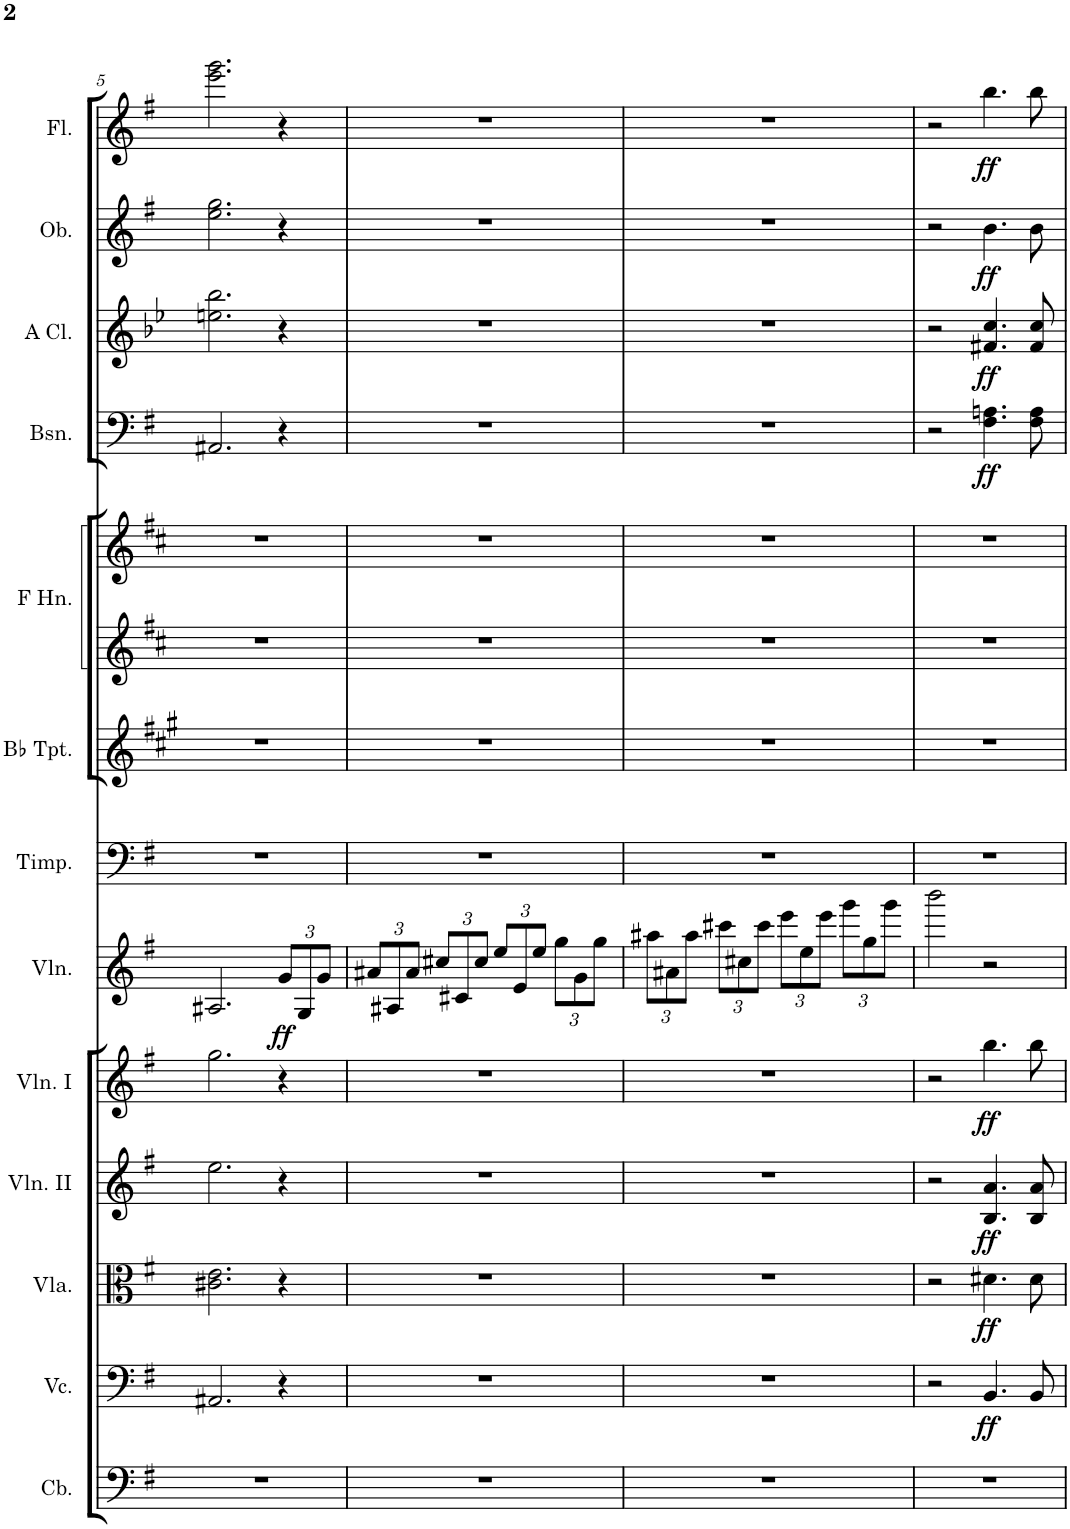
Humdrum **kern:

**kern	**kern	**dynam	**kern	**dynam	**kern	**dynam	**kern	**dynam	**kern	**dynam	**kern	**kern	**kern	**kern	**kern	**dynam	**kern	**dynam	**kern	**dynam	**kern	**dynam
*part13	*part12	*part12	*part11	*part11	*part10	*part10	*part9	*part9	*part8	*part8	*part7	*part6	*part5	*part5	*part4	*part4	*part3	*part3	*part2	*part2	*part1	*part1
*staff14	*staff13	*staff13	*staff12	*staff12	*staff11	*staff11	*staff10	*staff10	*staff9	*staff9	*staff8	*staff7	*staff6	*staff5	*staff4	*staff4	*staff3	*staff3	*staff2	*staff2	*staff1	*staff1
*I"Contrabasses	*I"Violoncellos	*	*I"Violas	*	*I"Violins II	*	*I"Violins I	*	*I"Violin Solo	*	*I"Timpani	*I"Trumpets in Bb	*I"Horns in F	*	*I"Bassoons	*	*I"Clarinets in A	*	*I"Oboes	*	*I"Flutes	*
*I'Cb.	*I'Vc.	*	*I'Vla.	*	*I'Vln. II	*	*I'Vln. I	*	*I'Vln.	*	*I'Timp.	*	*	*	*I'Bsn.	*	*	*	*I'Ob.	*	*I'Fl.	*
!!LO:PB:g=z
*clefF4	*clefF4	*	*clefC3	*	*clefG2	*	*clefG2	*	*clefG2	*	*clefF4	*clefG2	*clefG2	*clefG2	*clefF4	*	*clefG2	*	*clefG2	*	*clefG2	*
*Trd7c12	*	*	*	*	*	*	*	*	*	*	*	*Trd1c2	*Trd4c7	*Trd4c7	*	*	*Trd1c2	*	*	*	*	*
*k[f#]	*k[f#]	*	*k[f#]	*	*k[f#]	*	*k[f#]	*	*k[f#]	*	*k[f#]	*k[f#c#g#]	*k[f#c#]	*k[f#c#]	*k[f#]	*	*k[b-e-]	*	*k[f#]	*	*k[f#]	*
*M4/4	*M4/4	*	*M4/4	*	*M4/4	*	*M4/4	*	*M4/4	*	*M4/4	*M4/4	*M4/4	*M4/4	*M4/4	*	*M4/4	*	*M4/4	*	*M4/4	*
=5	=5	=5	=5	=5	=5	=5	=5	=5	=5	=5	=5	=5	=5	=5	=5	=5	=5	=5	=5	=5	=5	=5
1r	2.AA#X/	.	2.c#X\ 2.e\	.	2.ee\	.	2.gg\	.	2.A#X/	.	1r	1r	1r	1r	2.AA#X/	.	2.een\ 2.bb-\	.	2.ee\ 2.gg\	.	2.eee\ 2.ggg\	.
*	*	*	*	*	*	*	*	*	*Xbrackettup	*	*	*	*	*	*	*	*	*	*	*	*	*
!	!	!	!	!	!	!	!	!	!	!LO:DY:b	!	!	!	!	!	!	!	!	!	!	!	!
.	4r	.	4r	.	4r	.	4r	.	12g/L	ff	.	.	.	.	4r	.	4r	.	4r	.	4r	.
.	.	.	.	.	.	.	.	.	12G/	.	.	.	.	.	.	.	.	.	.	.	.	.
.	.	.	.	.	.	.	.	.	12g/J	.	.	.	.	.	.	.	.	.	.	.	.	.
=6	=6	=6	=6	=6	=6	=6	=6	=6	=6	=6	=6	=6	=6	=6	=6	=6	=6	=6	=6	=6	=6	=6
1r	1r	.	1r	.	1r	.	1r	.	12a#X/L	.	1r	1r	1r	1r	1r	.	1r	.	1r	.	1r	.
.	.	.	.	.	.	.	.	.	12A#X/	.	.	.	.	.	.	.	.	.	.	.	.	.
.	.	.	.	.	.	.	.	.	12a#/J	.	.	.	.	.	.	.	.	.	.	.	.	.
.	.	.	.	.	.	.	.	.	12cc#X/L	.	.	.	.	.	.	.	.	.	.	.	.	.
.	.	.	.	.	.	.	.	.	12c#X/	.	.	.	.	.	.	.	.	.	.	.	.	.
.	.	.	.	.	.	.	.	.	12cc#/J	.	.	.	.	.	.	.	.	.	.	.	.	.
.	.	.	.	.	.	.	.	.	12ee/L	.	.	.	.	.	.	.	.	.	.	.	.	.
.	.	.	.	.	.	.	.	.	12e/	.	.	.	.	.	.	.	.	.	.	.	.	.
.	.	.	.	.	.	.	.	.	12ee/J	.	.	.	.	.	.	.	.	.	.	.	.	.
.	.	.	.	.	.	.	.	.	12gg\L	.	.	.	.	.	.	.	.	.	.	.	.	.
.	.	.	.	.	.	.	.	.	12g\	.	.	.	.	.	.	.	.	.	.	.	.	.
.	.	.	.	.	.	.	.	.	12gg\J	.	.	.	.	.	.	.	.	.	.	.	.	.
=7	=7	=7	=7	=7	=7	=7	=7	=7	=7	=7	=7	=7	=7	=7	=7	=7	=7	=7	=7	=7	=7	=7
1r	1r	.	1r	.	1r	.	1r	.	12aa#X\L	.	1r	1r	1r	1r	1r	.	1r	.	1r	.	1r	.
.	.	.	.	.	.	.	.	.	12a#X\	.	.	.	.	.	.	.	.	.	.	.	.	.
.	.	.	.	.	.	.	.	.	12aa#\J	.	.	.	.	.	.	.	.	.	.	.	.	.
.	.	.	.	.	.	.	.	.	12ccc#X\L	.	.	.	.	.	.	.	.	.	.	.	.	.
.	.	.	.	.	.	.	.	.	12cc#X\	.	.	.	.	.	.	.	.	.	.	.	.	.
.	.	.	.	.	.	.	.	.	12ccc#\J	.	.	.	.	.	.	.	.	.	.	.	.	.
.	.	.	.	.	.	.	.	.	12eee\L	.	.	.	.	.	.	.	.	.	.	.	.	.
.	.	.	.	.	.	.	.	.	12ee\	.	.	.	.	.	.	.	.	.	.	.	.	.
.	.	.	.	.	.	.	.	.	12eee\J	.	.	.	.	.	.	.	.	.	.	.	.	.
.	.	.	.	.	.	.	.	.	12ggg\L	.	.	.	.	.	.	.	.	.	.	.	.	.
.	.	.	.	.	.	.	.	.	12gg\	.	.	.	.	.	.	.	.	.	.	.	.	.
.	.	.	.	.	.	.	.	.	12ggg\J	.	.	.	.	.	.	.	.	.	.	.	.	.
=8	=8	=8	=8	=8	=8	=8	=8	=8	=8	=8	=8	=8	=8	=8	=8	=8	=8	=8	=8	=8	=8	=8
1r	2r	.	2r	.	2r	.	2r	.	2bbb\	.	1r	1r	1r	1r	2r	.	2r	.	2r	.	2r	.
!	!	!LO:DY:b	!	!LO:DY:b	!	!LO:DY:b	!	!LO:DY:b	!	!	!	!	!	!	!	!LO:DY:b	!	!LO:DY:b	!	!LO:DY:b	!	!LO:DY:b
.	4.BB/	ff	4.d#X\	ff	4.B/ 4.a/	ff	4.bb\	ff	2r	.	.	.	.	.	4.F#\ 4.An\	ff	4.f#X/ 4.cc/	ff	4.b\	ff	4.bb\	ff
.	8BB/	.	8d#\	.	8B/ 8a/	.	8bb\	.	.	.	.	.	.	.	8F#\ 8A\	.	8f#/ 8cc/	.	8b\	.	8bb\	.
=	=	=	=	=	=	=	=	=	=	=	=	=	=	=	=	=	=	=	=	=	=	=
*-	*-	*-	*-	*-	*-	*-	*-	*-	*-	*-	*-	*-	*-	*-	*-	*-	*-	*-	*-	*-	*-	*-
